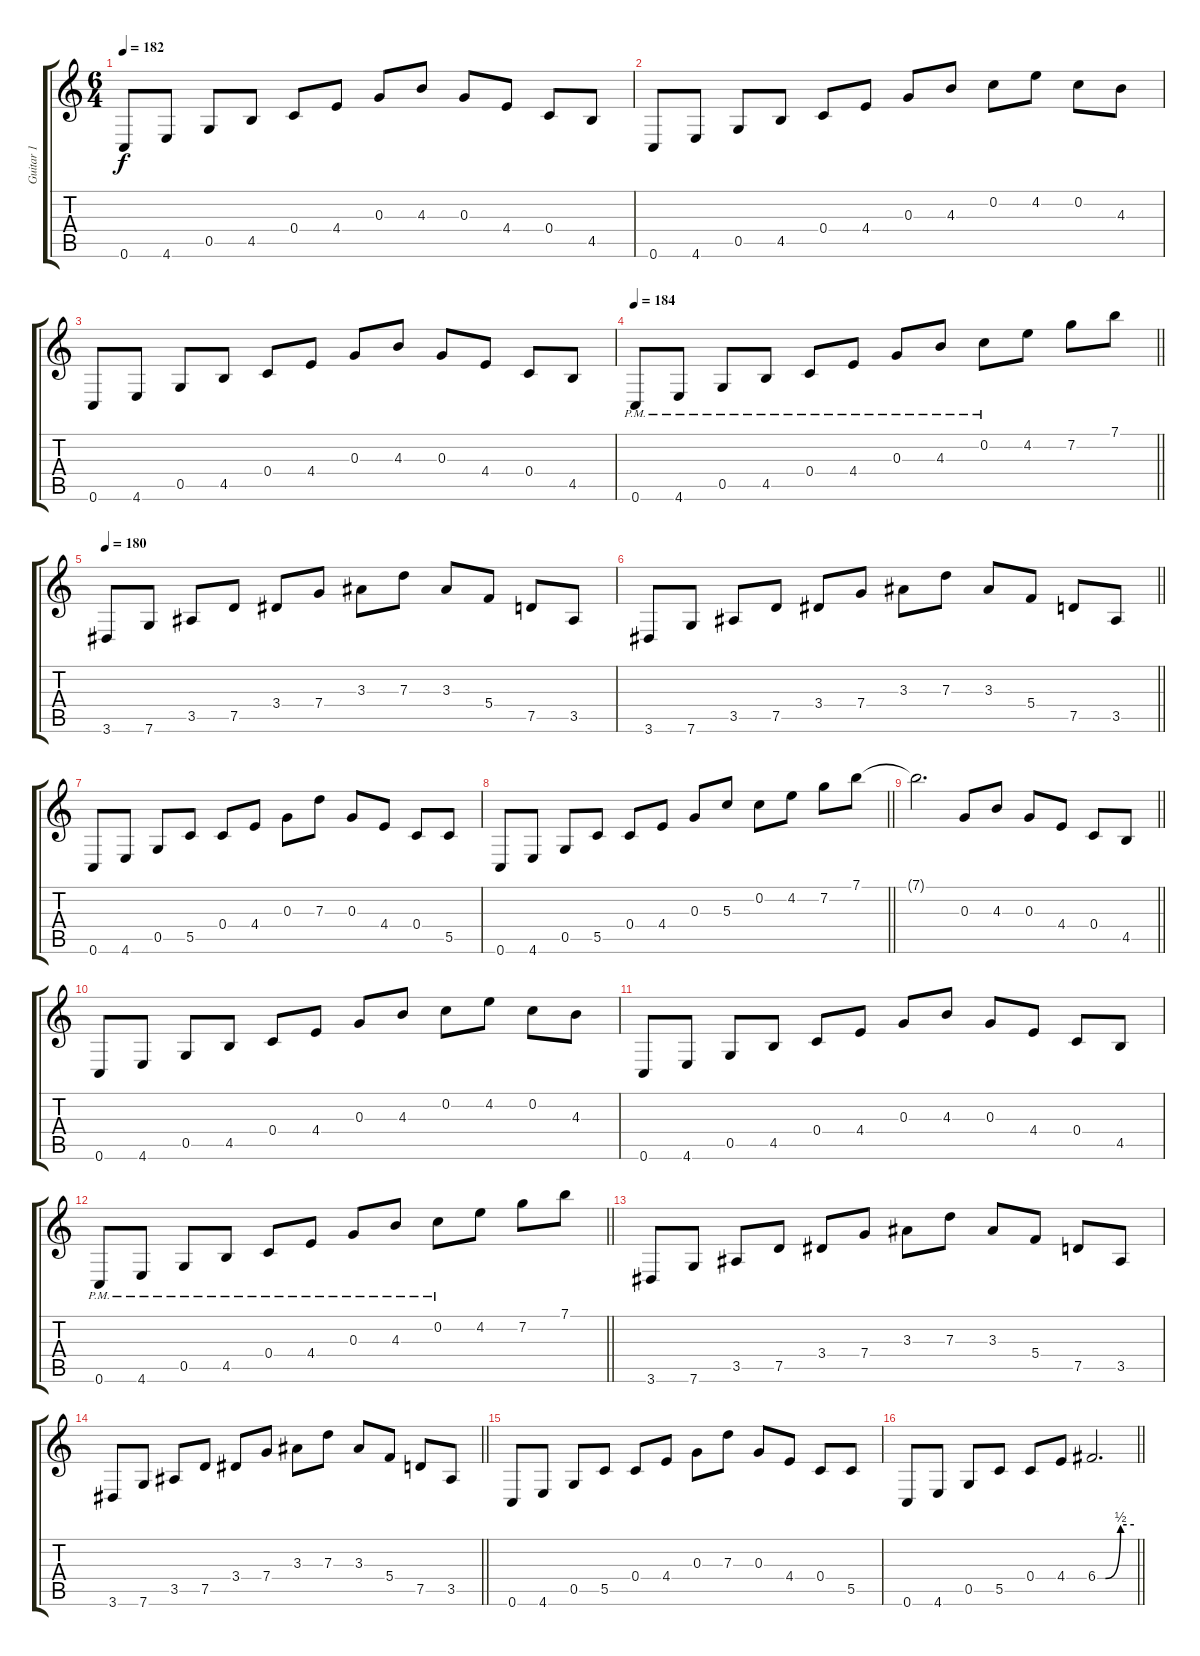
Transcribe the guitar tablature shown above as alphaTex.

\track ("Guitar 1" "Guitar 1") {instrument distortionguitar}
\staff {score tabs}
\tuning (E4 C4 G3 C3 G2 C2) {hide}
\ts (6 4)
\tempo 182
\clef g2
\ks c
0.6.8{dy f} 4.6.8 0.5.8 4.5.8 0.4.8 4.4.8 0.3.8 4.3.8 0.3.8 4.4.8 0.4.8 4.5.8 |
0.6.8 4.6.8 0.5.8 4.5.8 0.4.8 4.4.8 0.3.8 4.3.8 0.2.8 4.2.8 0.2.8 4.3.8 |
0.6.8 4.6.8 0.5.8 4.5.8 0.4.8 4.4.8 0.3.8 4.3.8 0.3.8 4.4.8 0.4.8 4.5.8 |
\tempo 184
\barLineRight lightlight
0.6{pm}.8 4.6{pm}.8 0.5{pm}.8 4.5{pm}.8 0.4{pm}.8 4.4{pm}.8 0.3{pm}.8 4.3{pm}.8 0.2{pm}.8 4.2.8 7.2.8 7.1.8 |
\tempo 180
3.6.8 7.6.8 3.5.8 7.5.8 3.4.8 7.4.8 3.3.8 7.3.8 3.3.8 5.4.8 7.5.8 3.5.8 |
\barLineRight lightlight
3.6.8 7.6.8 3.5.8 7.5.8 3.4.8 7.4.8 3.3.8 7.3.8 3.3.8 5.4.8 7.5.8 3.5.8 |
0.6.8 4.6.8 0.5.8 5.5.8 0.4.8 4.4.8 0.3.8 7.3.8 0.3.8 4.4.8 0.4.8 5.5.8 |
\barLineRight lightlight
0.6.8 4.6.8 0.5.8 5.5.8 0.4.8 4.4.8 0.3.8 5.3.8 0.2.8 4.2.8 7.2.8 7.1.8 |
\barLineRight lightlight
7.1{t}.2{d} 0.3.8 4.3.8 0.3.8 4.4.8 0.4.8 4.5.8 |
0.6.8 4.6.8 0.5.8 4.5.8 0.4.8 4.4.8 0.3.8 4.3.8 0.2.8 4.2.8 0.2.8 4.3.8 |
0.6.8 4.6.8 0.5.8 4.5.8 0.4.8 4.4.8 0.3.8 4.3.8 0.3.8 4.4.8 0.4.8 4.5.8 |
\barLineRight lightlight
0.6{pm}.8 4.6{pm}.8 0.5{pm}.8 4.5{pm}.8 0.4{pm}.8 4.4{pm}.8 0.3{pm}.8 4.3{pm}.8 0.2{pm}.8 4.2.8 7.2.8 7.1.8 |
3.6.8 7.6.8 3.5.8 7.5.8 3.4.8 7.4.8 3.3.8 7.3.8 3.3.8 5.4.8 7.5.8 3.5.8 |
\barLineRight lightlight
3.6.8 7.6.8 3.5.8 7.5.8 3.4.8 7.4.8 3.3.8 7.3.8 3.3.8 5.4.8 7.5.8 3.5.8 |
0.6.8 4.6.8 0.5.8 5.5.8 0.4.8 4.4.8 0.3.8 7.3.8 0.3.8 4.4.8 0.4.8 5.5.8 |
\barLineRight lightlight
0.6.8 4.6.8 0.5.8 5.5.8 0.4.8 4.4.8 6.4{be (custom 0 0 13 0 38 2 60 2)}.2{d}
